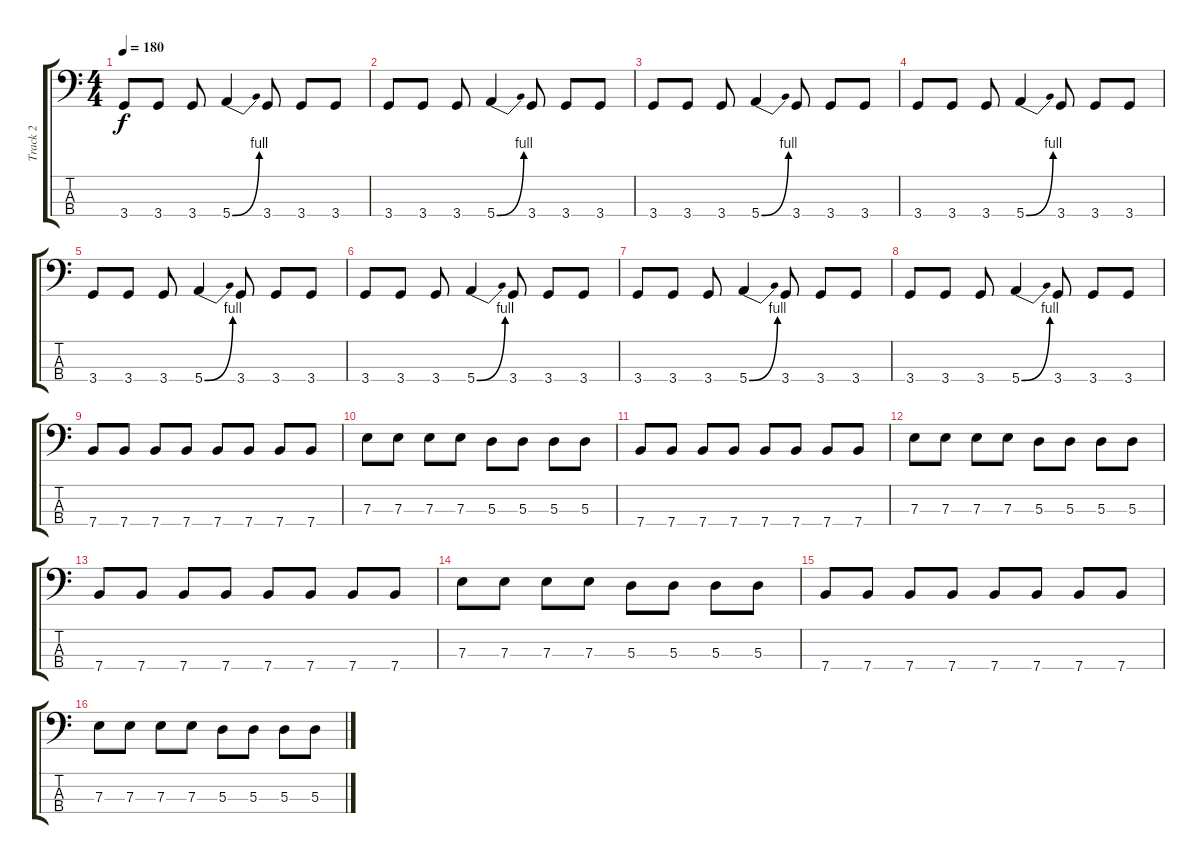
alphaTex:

\track ("Track 2" "Track 2") {instrument electricbasspick}
\staff {score tabs}
\tuning (G2 D2 A1 E1) {hide}
\ts (4 4)
\tempo 180
\clef f4
\ks c
3.4.8{dy f} 3.4.8 3.4.8 5.4{be (bend 0 0 60 4)}.4 3.4.8 3.4.8 3.4.8 |
3.4.8 3.4.8 3.4.8 5.4{be (bend 0 0 60 4)}.4 3.4.8 3.4.8 3.4.8 |
3.4.8 3.4.8 3.4.8 5.4{be (bend 0 0 60 4)}.4 3.4.8 3.4.8 3.4.8 |
3.4.8 3.4.8 3.4.8 5.4{be (bend 0 0 60 4)}.4 3.4.8 3.4.8 3.4.8 |
3.4.8 3.4.8 3.4.8 5.4{be (bend 0 0 60 4)}.4 3.4.8 3.4.8 3.4.8 |
3.4.8 3.4.8 3.4.8 5.4{be (bend 0 0 60 4)}.4 3.4.8 3.4.8 3.4.8 |
3.4.8 3.4.8 3.4.8 5.4{be (bend 0 0 60 4)}.4 3.4.8 3.4.8 3.4.8 |
3.4.8 3.4.8 3.4.8 5.4{be (bend 0 0 60 4)}.4 3.4.8 3.4.8 3.4.8 |
7.4.8 7.4.8 7.4.8 7.4.8 7.4.8 7.4.8 7.4.8 7.4.8 |
7.3.8 7.3.8 7.3.8 7.3.8 5.3.8 5.3.8 5.3.8 5.3.8 |
7.4.8 7.4.8 7.4.8 7.4.8 7.4.8 7.4.8 7.4.8 7.4.8 |
7.3.8 7.3.8 7.3.8 7.3.8 5.3.8 5.3.8 5.3.8 5.3.8 |
7.4.8 7.4.8 7.4.8 7.4.8 7.4.8 7.4.8 7.4.8 7.4.8 |
7.3.8 7.3.8 7.3.8 7.3.8 5.3.8 5.3.8 5.3.8 5.3.8 |
7.4.8 7.4.8 7.4.8 7.4.8 7.4.8 7.4.8 7.4.8 7.4.8 |
7.3.8 7.3.8 7.3.8 7.3.8 5.3.8 5.3.8 5.3.8 5.3.8
